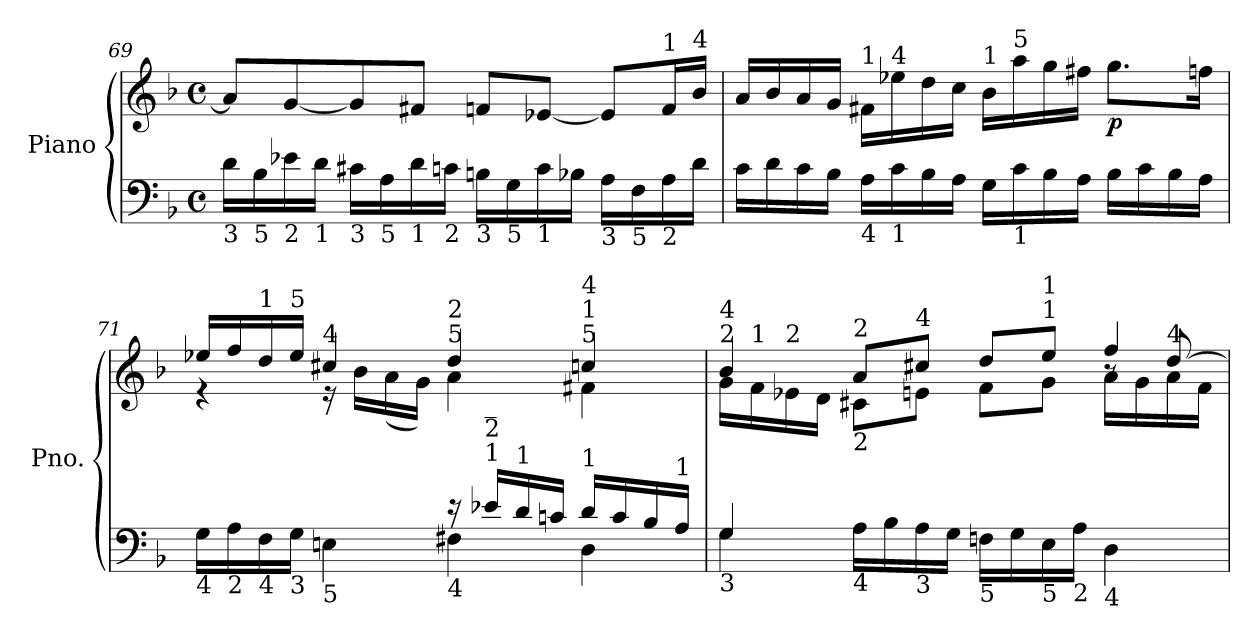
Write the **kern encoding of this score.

**kern	**kern	**dynam
*part1	*part1	*part1
*staff2	*staff1	*staff1/2
*I"Piano	*	*
*I'Pno.	*	*
!!LO:LB:g=z
*clefF4	*clefG2	*
*k[b-]	*k[b-]	*
*M4/4	*M4/4	*
*met(c)	*met(c)	*
=69	=69	=69
!LO:TX:b:t=3	!	!
16d\LL	8a/L]	.
!LO:TX:b:t=5	!	!
16B-\	.	.
!LO:TX:b:t=2	!	!
16e-X\	[8g/	.
!LO:TX:b:t=1	!	!
16d\JJ	.	.
!LO:TX:b:t=3	!	!
16c#X\LL	8g/]	.
!LO:TX:b:t=5	!	!
16A\	.	.
!LO:TX:b:t=1	!	!
16d\	8f#X/J	.
!LO:TX:b:t=2	!	!
16cn\JJ	.	.
!LO:TX:b:t=3	!	!
16Bn\LL	8fn/L	.
!LO:TX:b:t=5	!	!
16G\	.	.
!LO:TX:b:t=1	!	!
16c\	[8e-X/J	.
16B-X\JJ	.	.
!LO:TX:b:t=3	!	!
16A\LL	8e-/L]	.
!LO:TX:b:t=5	!	!
16F\	.	.
!	!LO:TX:a:t=1	!
!LO:TX:b:t=2	!	!
16A\	16f/L	.
!	!LO:TX:a:t=4	!
16d\JJ	16b-/JJ	.
=70	=70	=70
16c\LL	16a/LL	.
16d\	16b-/	.
16c\	16a/	.
16B-\JJ	16g/JJ	.
!	!LO:TX:a:t=1	!
!LO:TX:b:t=4	!	!
16A\LL	16f#X\LL	.
!	!LO:TX:a:t=4	!
!LO:TX:b:t=1	!	!
16c\	16ee-X\	.
16B-\	16dd\	.
16A\JJ	16cc\JJ	.
!	!LO:TX:a:t=1	!
16G\LL	16b-\LL	.
!	!LO:TX:a:t=5	!
!LO:TX:b:t=1	!	!
16c\	16aa\	.
16B-\	16gg\	.
16A\JJ	16ff#X\JJ	.
!	!	!LO:DY:b
16B-\LL	8.gg\L	p
16c\	.	.
16B-\	.	.
16A\JJ	16ffn\Jk	.
!!LO:LB:g=z
=71	=71	=71
*^	*^	*
!LO:TX:b:t=4	!	!	!	!
16G\LL	2ryy	16ee-X/LL	4r	.
!LO:TX:b:t=2	!	!	!	!
16A\	.	16ff/	.	.
!	!	!LO:TX:a:t=1	!	!
!LO:TX:b:t=4	!	!	!	!
16F\	.	16dd/	.	.
!	!	!LO:TX:a:t=5	!	!
!LO:TX:b:t=3	!	!	!	!
16G\JJ	.	16ee-/JJ	.	.
!	!	!LO:TX:a:t=4	!	!
!LO:TX:b:t=5	!	!	!	!
4En\	.	4cc#X/	16r	.
.	.	.	16b-\LL	.
.	.	.	(>16a\	.
.	.	.	16g\JJ)	.
!	!	!LO:TX:a:t=5	!	!
!	!	!LO:TX:a:t=2	!	!
!LO:TX:b:t=4	!	!	!	!
16r	4F#X\	4dd/	4a\	.
!LO:TX:a:t=1	!	!	!	!
!LO:TX:a:t=2	!	!	!	!
!LO:TX:a:t=_	!	!	!	!
16e-X/LL	.	.	.	.
!LO:TX:a:t=1	!	!	!	!
16d/	.	.	.	.
16cn/JJ	.	.	.	.
!	!	!LO:TX:a:t=5	!	!
!	!	!LO:TX:a:t=1	!	!
!	!	!LO:TX:a:t=4	!	!
!LO:TX:a:t=1	!	!	!	!
16d/LL	4D\	4ccn/	4f#X\	.
16c/	.	.	.	.
16B-/	.	.	.	.
!LO:TX:a:t=1	!	!	!	!
16A/JJ	.	.	.	.
=72	=72	=72	=72	=72
*	*	*	*^	*
!	!	!LO:TX:a:t=2	!	!	!
!	!	!LO:TX:a:t=4	!	!	!
!LO:TX:b:t=3	!	!	!	!	!
4G/	4G\	4b-/	16g\LL	2.ryy	.
!	!	!	!LO:TX:a:t=1	!	!
.	.	.	16f\	.	.
!	!	!	!LO:TX:a:t=2	!	!
.	.	.	16e-X\	.	.
.	.	.	16d\JJ	.	.
!	!	!LO:TX:b:t=2	!	!	!
!	!	!LO:TX:a:t=2	!	!	!
!LO:TX:b:t=4	!	!	!	!	!
16A\LL	2.ryy	8a/L	8c#X:\L	.	.
16B-\	.	.	.	.	.
!	!	!LO:TX:a:t=4	!	!	!
!LO:TX:b:t=3	!	!	!	!	!
16A\	.	8cc#X:/J	8en\J	.	.
16G\JJ	.	.	.	.	.
!LO:TX:b:t=5	!	!	!	!	!
16Fn\LL	.	8dd:/L	8f\L	.	.
16G\	.	.	.	.	.
!	!	!LO:TX:a:t=1	!	!	!
!	!	!LO:TX:a:t=1	!	!	!
!LO:TX:b:t=5	!	!	!	!	!
16E\	.	8ee:/J	8g\J	.	.
!LO:TX:b:t=2	!	!	!	!	!
16A\JJ	.	.	.	.	.
!LO:TX:b:t=4	!	!	!	!	!
4D\	.	8r	16a\LL	4ff/	.
.	.	.	16g\	.	.
!	!	!LO:TX:a:t=4	!	!	!
.	.	[8dd/	16a\	.	.
.	.	.	16f\JJ	.	.
*v	*v	*	*	*	*
*	*v	*v	*v	*
=	=	=
*-	*-	*-
